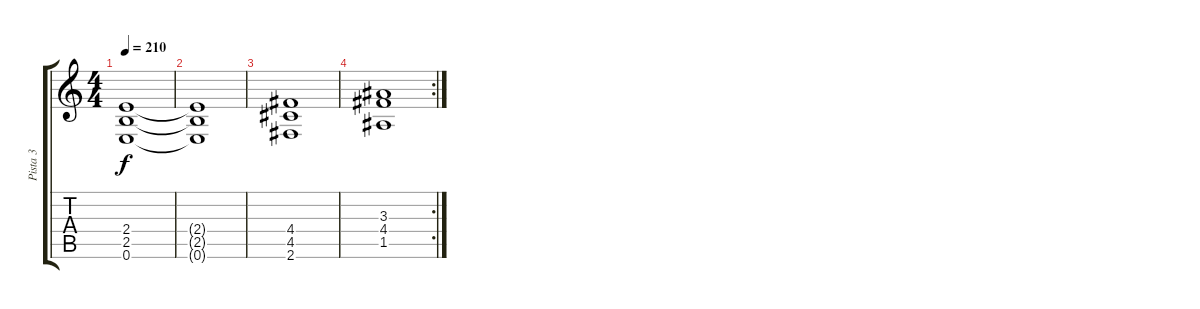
\track ("Pista 3" "Pista 3") {instrument distortionguitar}
\staff {score tabs}
\tuning (E4 B3 G3 D3 A2 E2) {hide}
\ts (4 4)
\tempo 210
\clef g2
\ks c
(2.4 2.5 0.6).1{dy f} |
(2.4{t} 2.5{t} 0.6{t}).1 |
(4.4 4.5 2.6).1 |
\rc 2
(3.3 4.4 1.5).1
